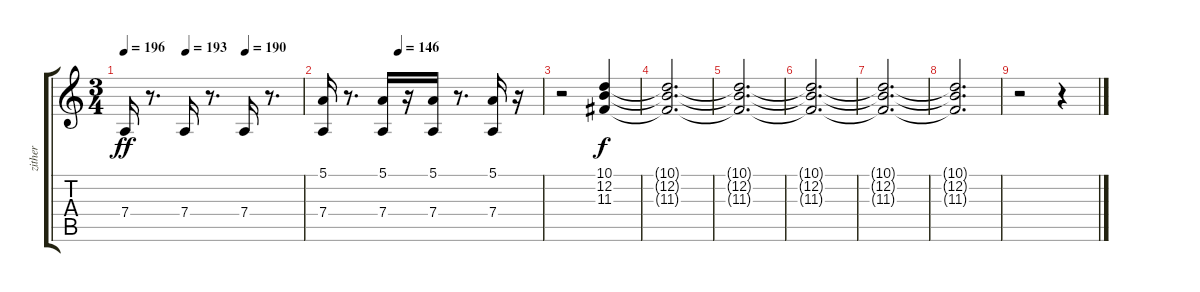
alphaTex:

\track (" zither" " zither") {instrument dulcimer}
\staff {score tabs}
\tuning (E4 B3 G3 D3 A2 E2) {hide}
\ts (3 4)
\tempo 196
\tempo (193 0.3472222222222222)
\tempo (190 0.6805555555555556)
\clef g2
\ks c
7.4.16{dy ff} r.8{d} 7.4.16 r.8{d} 7.4.16 r.8{d} |
\tempo (146 0.3472222222222222)
(5.1 7.4).16 r.8{d} (5.1 7.4).16 r.16 (5.1 7.4).16 r.8{d} (5.1 7.4).16 r.16 |
r.2 (10.1 12.2 11.3).4{dy f} |
(10.1{t} 12.2{t} 11.3{t}).2{d} |
(10.1{t} 12.2{t} 11.3{t}).2{d} |
(10.1{t} 12.2{t} 11.3{t}).2{d} |
(10.1{t} 12.2{t} 11.3{t}).2{d} |
(10.1{t} 12.2{t} 11.3{t}).2{d} |
r.2 r.4
